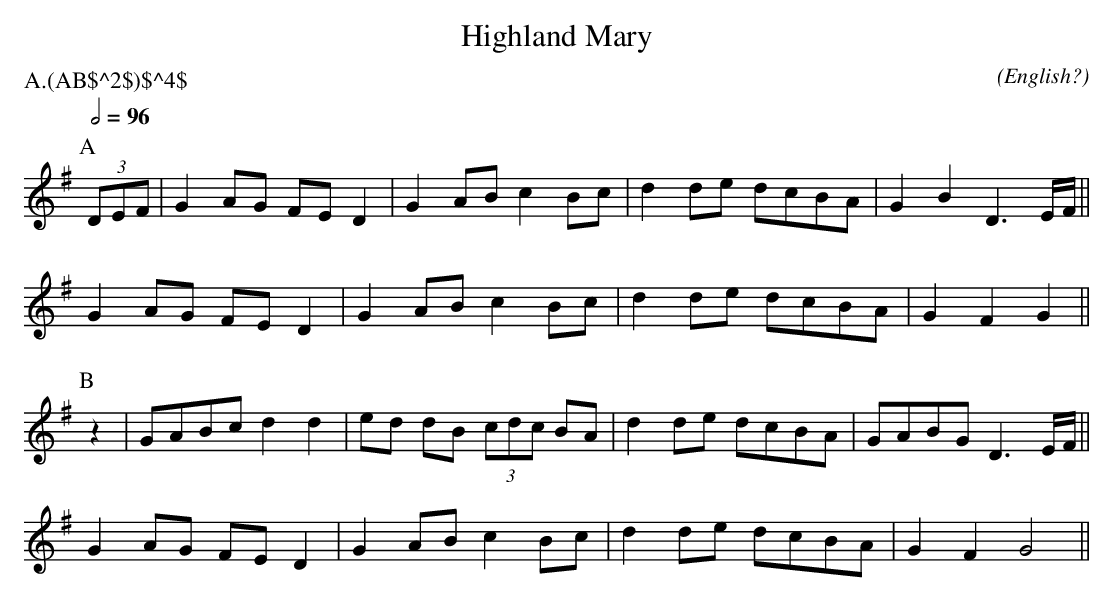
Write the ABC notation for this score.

X:1
T:Highland Mary
C:
O:English?
P:A.(AB$^2$)$^4$
K:G
Q:1/2=96
P:A
(3DEF |\
G2 AG  FE  D2 | G2   AB  c2    Bc  | d2 de  dcBA   | G2 B2  D3 E/2F/2 ||
G2 AG  FE  D2 | G2   AB  c2    Bc  | d2 de  dcBA   | G2 F2  G2        ||
P:B
z2 |\
GABc   d2  d2 | ed   dB  (3cdc BA  | d2 de  dcBA   | GABG   D3 E/2F/2 ||
G2 AG  FE  D2 | G2   AB  c2    Bc  | d2 de  dcBA   | G2 F2  G4        ||
